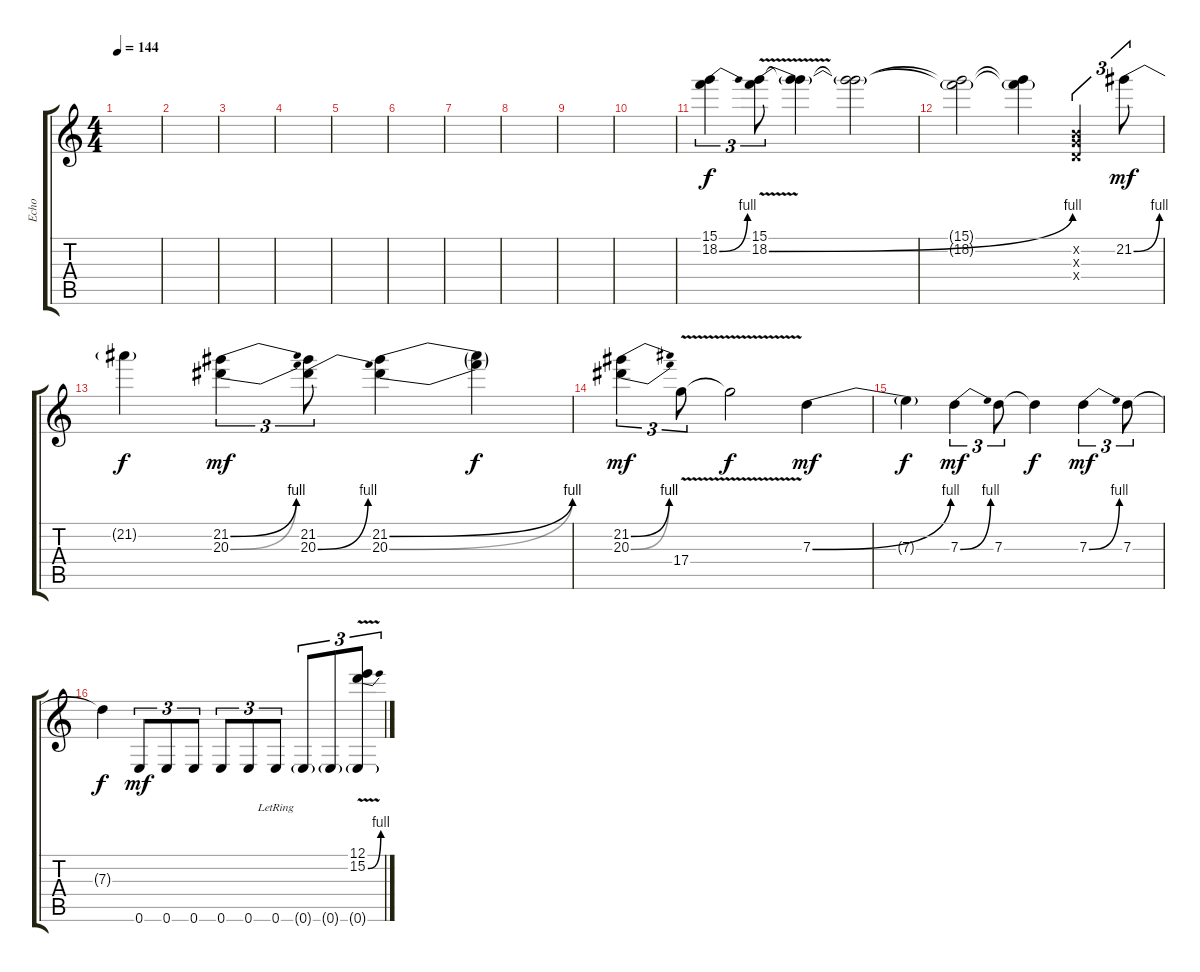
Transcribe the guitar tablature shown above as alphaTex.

\track ("Echo " "Echo ") {instrument overdrivenguitar}
\staff {score tabs}
\tuning (E4 B3 G3 D3 A2 E2) {hide}
\ts (4 4)
\tempo 144
\clef g2
\ks c
|
|
|
|
|
|
|
|
|
|
(15.1 18.2{be (bend 0 0 60 4)}).4{tu (3 2)} (15.1 18.2{be (bend 0 0 60 4) v}).8{tu (3 2)} (15.1{t} 18.2{t}).4{dy f} (15.1{t} 18.2{t}).2 |
(15.1{t} 18.2{t}).2 (15.1{t} 18.2{t}).4 (0.2{x} 0.3{x} 0.4{x}).4{tu (3 2)} 21.2{be (bend 0 0 60 4)}.8{tu (3 2) dy mf} |
21.2{t}.4{dy f} (21.2{be (bend 0 0 60 4)} 20.3{be (bend 0 0 60 4)}).4{tu (3 2) dy mf} (21.2 20.3{be (bend 0 0 60 4)}).8{tu (3 2)} (21.2{be (bend 0 0 60 4)} 20.3{be (bend 0 0 60 4)}).4 (21.2{t} 20.3{t}).4{dy f} |
(21.2{be (bend 0 0 60 4)} 20.3{be (bend 0 0 60 4)}).4{tu (3 2) dy mf} 17.4{v}.8{tu (3 2)} 17.4{t}.2{dy f} 7.3{be (bend 0 0 60 4)}.4{dy mf} |
7.3{t}.4{dy f} 7.3{be (bend 0 0 60 4)}.4{tu (3 2) dy mf} 7.3.8{tu (3 2)} 7.3{t}.4{dy f} 7.3{be (bend 0 0 60 4)}.4{tu (3 2) dy mf} 7.3.8{tu (3 2)} |
7.3{t}.4{dy f} 0.6.8{tu (3 2) dy mf} 0.6.8{tu (3 2)} 0.6.8{tu (3 2)} 0.6.8{tu (3 2)} 0.6.8{tu (3 2)} 0.6{lr}.8{tu (3 2)} 0.6{g}.8{tu (3 2)} 0.6{g}.8{tu (3 2)} (12.1 15.2{be (bend 0 0 60 4) v} 0.6{g}).8{tu (3 2)}
